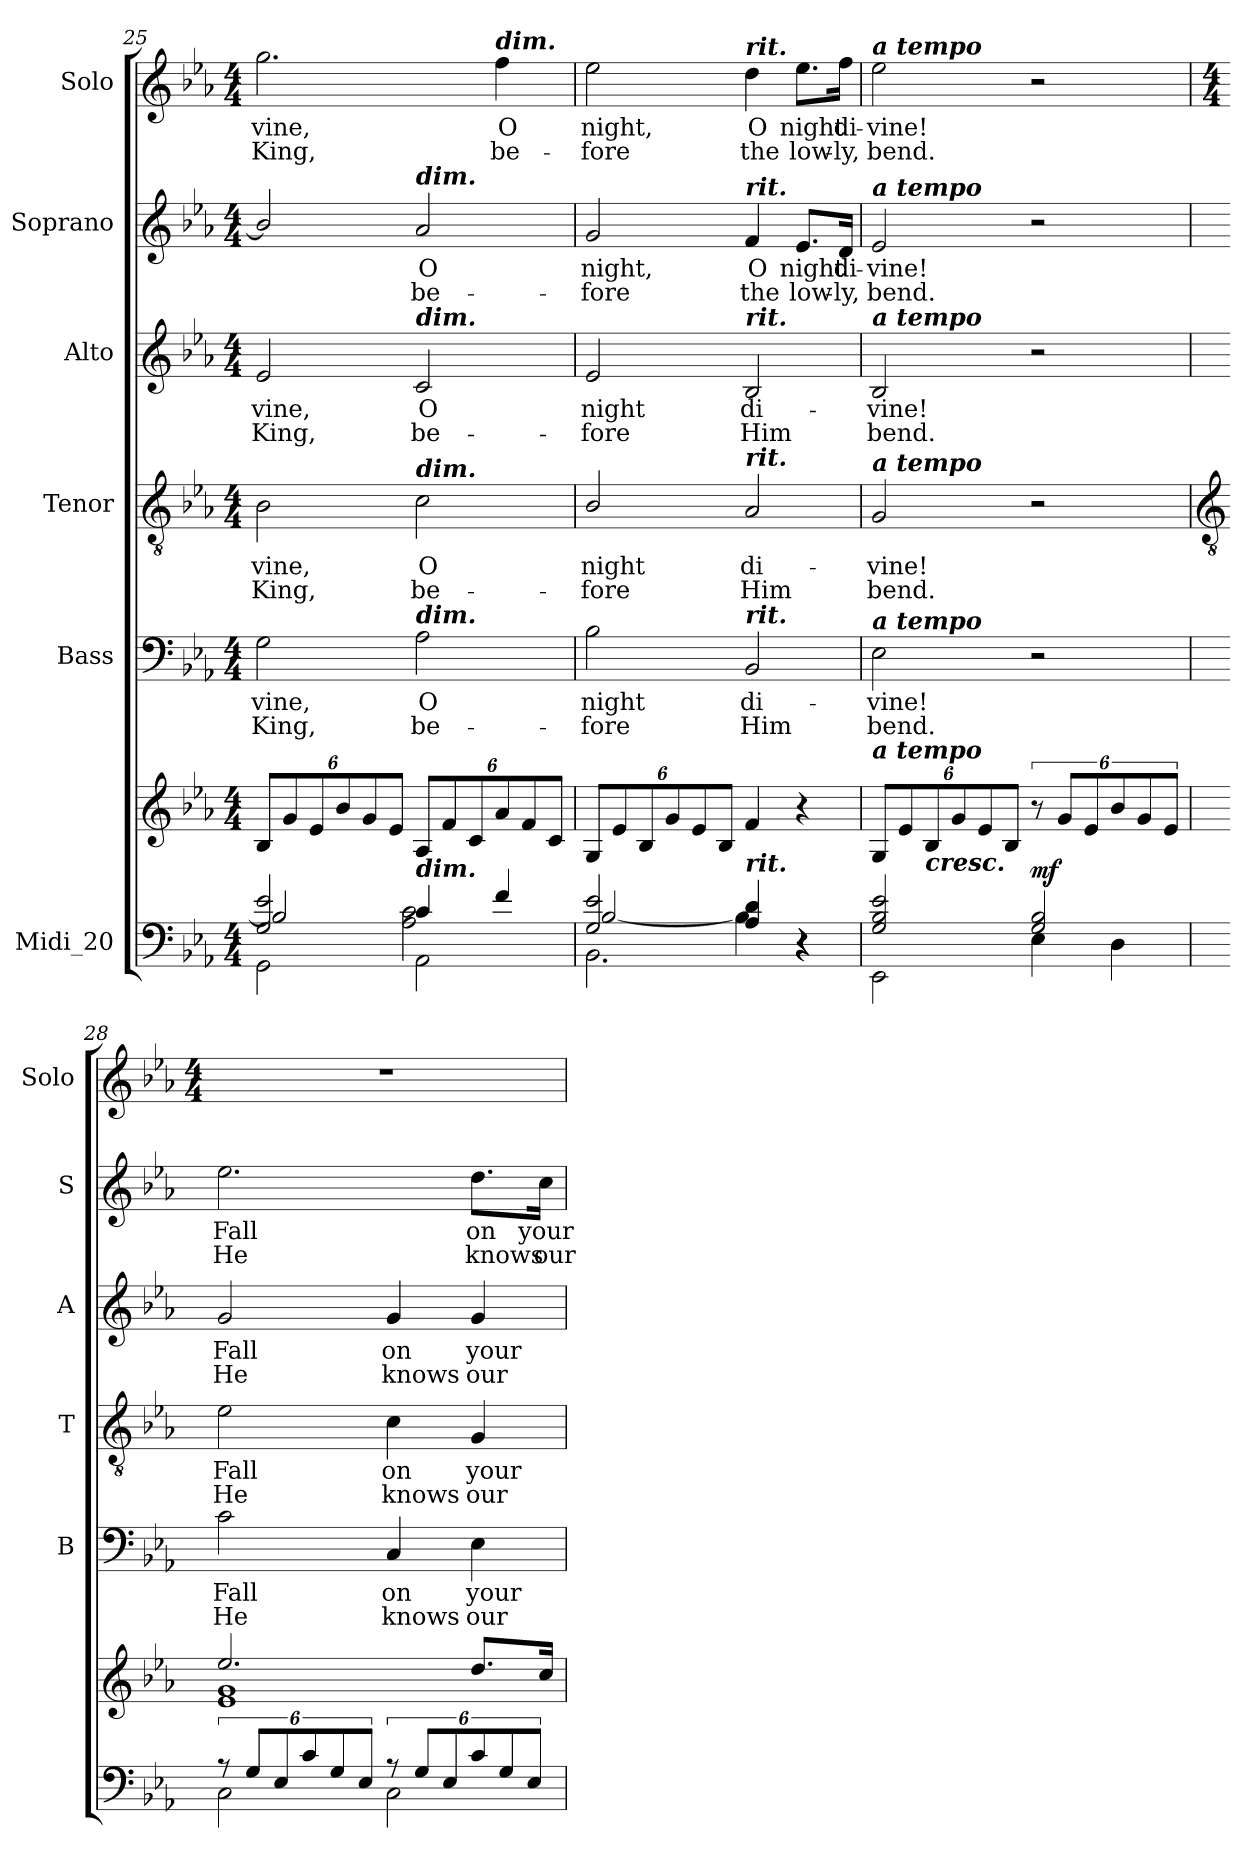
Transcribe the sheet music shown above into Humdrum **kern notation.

**kern	**kern	**dynam	**kern	**text	**text	**kern	**text	**text	**kern	**text	**text	**kern	**text	**text	**kern	**text	**text
*part6	*part6	*part6	*part5	*part5	*part5	*part4	*part4	*part4	*part3	*part3	*part3	*part2	*part2	*part2	*part1	*part1	*part1
*staff7	*staff6	*staff6/7	*staff5	*staff5	*staff5	*staff4	*staff4	*staff4	*staff3	*staff3	*staff3	*staff2	*staff2	*staff2	*staff1	*staff1	*staff1
*I"Midi_20	*	*	*I"Bass	*	*	*I"Tenor	*	*	*I"Alto	*	*	*I"Soprano	*	*	*I"Solo	*	*
*	*	*	*I'B	*	*	*I'T	*	*	*I'A	*	*	*I'S	*	*	*I'Solo	*	*
*clefF4	*clefG2	*	*clefF4	*	*	*clefGv2	*	*	*clefG2	*	*	*clefG2	*	*	*clefG2	*	*
*k[b-e-a-]	*k[b-e-a-]	*	*k[b-e-a-]	*	*	*k[b-e-a-]	*	*	*k[b-e-a-]	*	*	*k[b-e-a-]	*	*	*k[b-e-a-]	*	*
*E-:	*E-:	*	*E-:	*	*	*E-:	*	*	*E-:	*	*	*E-:	*	*	*E-:	*	*
*M4/4	*M4/4	*	*M4/4	*	*	*M4/4	*	*	*M4/4	*	*	*M4/4	*	*	*M4/4	*	*
=25	=25	=25	=25	=25	=25	=25	=25	=25	=25	=25	=25	=25	=25	=25	=25	=25	=25
*^	*	*	*	*	*	*	*	*	*	*	*	*	*	*	*	*	*
*	*^	*	*	*	*	*	*	*	*	*	*	*	*	*	*	*	*	*
!	!	!	!	!	!	!LO:LY:b	!LO:LY:b	!	!LO:LY:b	!LO:LY:b	!	!LO:LY:b	!LO:LY:b	!	!	!	!	!LO:LY:b	!LO:LY:b
2G/ 2e-/	2B-/]	2GG\	12B-L	.	2G	vine,	King,	2B-	vine,	King,	2e-	vine,	King,	2b-/]	.	.	2.gg	vine,	King,
.	.	.	12g	.	.	.	.	.	.	.	.	.	.	.	.	.	.	.	.
.	.	.	12e-	.	.	.	.	.	.	.	.	.	.	.	.	.	.	.	.
.	.	.	12b-	.	.	.	.	.	.	.	.	.	.	.	.	.	.	.	.
.	.	.	12g	.	.	.	.	.	.	.	.	.	.	.	.	.	.	.	.
.	.	.	12e-J	.	.	.	.	.	.	.	.	.	.	.	.	.	.	.	.
!	!	!	!	!	!	!	!	!	!	!	!	!	!	!LO:TX:a:Bi:t=dim.	!	!	!	!	!
!	!	!	!	!	!	!	!	!	!	!	!LO:TX:a:Bi:t=dim.	!	!	!	!	!	!	!	!
!	!	!	!	!	!	!	!	!LO:TX:a:Bi:t=dim.	!	!	!	!	!	!	!	!	!	!	!
!	!	!	!	!	!LO:TX:a:Bi:t=dim.	!	!	!	!	!	!	!	!	!	!	!	!	!	!
!LO:TX:a:Bi:t=dim.	!	!	!	!	!	!	!	!	!	!	!	!	!	!	!	!	!	!	!
!	!	!	!	!	!	!LO:LY:b	!LO:LY:b	!	!LO:LY:b	!LO:LY:b	!	!LO:LY:b	!LO:LY:b	!	!LO:LY:b	!LO:LY:b	!	!	!
4c/	2A-\ 2c\	2AA-\	12A-L	.	2A-	O	be-	2c	O	be-	2c	O	be-	2a-	O	be-	.	.	.
.	.	.	12f	.	.	.	.	.	.	.	.	.	.	.	.	.	.	.	.
.	.	.	12c	.	.	.	.	.	.	.	.	.	.	.	.	.	.	.	.
!	!	!	!	!	!	!	!	!	!	!	!	!	!	!	!	!	!LO:TX:a:Bi:t=dim.	!	!
!	!	!	!	!	!	!	!	!	!	!	!	!	!	!	!	!	!	!LO:LY:b	!LO:LY:b
4f/	.	.	12a-	.	.	.	.	.	.	.	.	.	.	.	.	.	4ff	O	be-
.	.	.	12f	.	.	.	.	.	.	.	.	.	.	.	.	.	.	.	.
.	.	.	12cJ	.	.	.	.	.	.	.	.	.	.	.	.	.	.	.	.
=26	=26	=26	=26	=26	=26	=26	=26	=26	=26	=26	=26	=26	=26	=26	=26	=26	=26	=26	=26
!	!	!	!	!	!	!LO:LY:b	!LO:LY:b	!	!LO:LY:b	!LO:LY:b	!	!LO:LY:b	!LO:LY:b	!	!LO:LY:b	!LO:LY:b	!	!LO:LY:b	!LO:LY:b
2G/ 2e-/	[2B-/	2.BB-\	12GL	.	2B-\	-night	fore	2B-/	-night	fore	2e-	-night	fore	2g	-night,	fore	2ee-	-night,	fore
.	.	.	12e-	.	.	.	.	.	.	.	.	.	.	.	.	.	.	.	.
.	.	.	12B-	.	.	.	.	.	.	.	.	.	.	.	.	.	.	.	.
.	.	.	12g	.	.	.	.	.	.	.	.	.	.	.	.	.	.	.	.
.	.	.	12e-	.	.	.	.	.	.	.	.	.	.	.	.	.	.	.	.
.	.	.	12B-J	.	.	.	.	.	.	.	.	.	.	.	.	.	.	.	.
!	!	!	!	!	!	!	!	!	!	!	!	!	!	!	!	!	!LO:TX:a:Bi:t=rit.	!	!
!	!	!	!	!	!	!	!	!	!	!	!	!	!	!LO:TX:a:Bi:t=rit.	!	!	!	!	!
!	!	!	!	!	!	!	!	!	!	!	!LO:TX:a:Bi:t=rit.	!	!	!	!	!	!	!	!
!	!	!	!	!	!	!	!	!LO:TX:a:Bi:t=rit.	!	!	!	!	!	!	!	!	!	!	!
!	!	!	!	!	!LO:TX:a:Bi:t=rit.	!	!	!	!	!	!	!	!	!	!	!	!	!	!
!LO:TX:a:Bi:t=rit.	!	!	!	!	!	!	!	!	!	!	!	!	!	!	!	!	!	!	!
!	!	!	!	!	!	!LO:LY:b	!LO:LY:b	!	!LO:LY:b	!LO:LY:b	!	!LO:LY:b	!LO:LY:b	!	!LO:LY:b	!LO:LY:b	!	!LO:LY:b	!LO:LY:b
4A-/ 4d/	4B-]	.	4f	.	2BB-	di-	-Him	2A-	di-	-Him	2B-	di-	-Him	4f	O	the	4dd	O	the
!	!	!	!	!	!	!	!	!	!	!	!	!	!	!	!LO:LY:b	!LO:LY:b	!	!LO:LY:b	!LO:LY:b
4r	4r	4r	4r	.	.	.	.	.	.	.	.	.	.	8.e-/L	night	low-	8.ee-\L	night	low-
!	!	!	!	!	!	!	!	!	!	!	!	!	!	!	!LO:LY:b	!LO:LY:b	!	!LO:LY:b	!LO:LY:b
.	.	.	.	.	.	.	.	.	.	.	.	.	.	16d/Jk	-di-	-ly,	16ff\Jk	-di-	-ly,
=27	=27	=27	=27	=27	=27	=27	=27	=27	=27	=27	=27	=27	=27	=27	=27	=27	=27	=27	=27
!	!	!	!	!	!	!	!	!	!	!	!	!	!	!	!	!	!LO:TX:a:Bi:t=a tempo	!	!
!	!	!	!	!	!	!	!	!	!	!	!	!	!	!LO:TX:a:Bi:t=a tempo	!	!	!	!	!
!	!	!	!	!	!	!	!	!	!	!	!LO:TX:a:Bi:t=a tempo	!	!	!	!	!	!	!	!
!	!	!	!	!	!	!	!	!LO:TX:a:Bi:t=a tempo	!	!	!	!	!	!	!	!	!	!	!
!	!	!	!	!	!LO:TX:a:Bi:t=a tempo	!	!	!	!	!	!	!	!	!	!	!	!	!	!
!	!	!	!LO:TX:a:Bi:t=a tempo	!	!	!	!	!	!	!	!	!	!	!	!	!	!	!	!
!	!	!	!	!	!	!LO:LY:b	!LO:LY:b	!	!LO:LY:b	!LO:LY:b	!	!LO:LY:b	!LO:LY:b	!	!LO:LY:b	!LO:LY:b	!	!LO:LY:b	!LO:LY:b
2G/ 2B-/ 2e-/	1ryy	2EE-\	12GL	.	2E-	vine!	bend.	2G	vine!	bend.	2B-	vine!	bend.	2e-	vine!	bend.	2ee-	vine!	bend.
.	.	.	12e-	.	.	.	.	.	.	.	.	.	.	.	.	.	.	.	.
!	!	!	!LO:TX:b:Bi:t=cresc.	!	!	!	!	!	!	!	!	!	!	!	!	!	!	!	!
.	.	.	12B-	.	.	.	.	.	.	.	.	.	.	.	.	.	.	.	.
.	.	.	12g	.	.	.	.	.	.	.	.	.	.	.	.	.	.	.	.
.	.	.	12e-	.	.	.	.	.	.	.	.	.	.	.	.	.	.	.	.
.	.	.	12B-J	.	.	.	.	.	.	.	.	.	.	.	.	.	.	.	.
!	!	!	!	!LO:DY:a=2	!	!	!	!	!	!	!	!	!	!	!	!	!	!	!
2G/ 2B-/	.	4E-\	12r	mf	2r	.	.	2r	.	.	2r	.	.	2r	.	.	2r	.	.
.	.	.	12gL	.	.	.	.	.	.	.	.	.	.	.	.	.	.	.	.
.	.	.	12e-	.	.	.	.	.	.	.	.	.	.	.	.	.	.	.	.
.	.	4D\	12b-	.	.	.	.	.	.	.	.	.	.	.	.	.	.	.	.
.	.	.	12g	.	.	.	.	.	.	.	.	.	.	.	.	.	.	.	.
.	.	.	12e-J	.	.	.	.	.	.	.	.	.	.	.	.	.	.	.	.
*v	*v	*v	*	*	*	*	*	*	*	*	*	*	*	*	*	*	*	*	*
!!LO:LB:g=z
=28	=28	=28	=28	=28	=28	=28	=28	=28	=28	=28	=28	=28	=28	=28	=28	=28	=28
*	*	*	*	*	*	*clefGv2	*	*	*	*	*	*	*	*	*	*	*
*	*	*	*	*	*	*	*	*	*	*	*	*	*	*	*M4/4	*	*
*^	*^	*	*	*	*	*	*	*	*	*	*	*	*	*	*	*	*
!	!	!	!	!	!	!LO:LY:b	!LO:LY:b	!	!LO:LY:b	!LO:LY:b	!	!LO:LY:b	!LO:LY:b	!	!LO:LY:b	!LO:LY:b	!	!	!
12r	2C\	2.ee-/	1e-\ 1g\	.	2c	Fall	He	2e-	Fall	He	2g	Fall	He	2.ee-	Fall	He	1r	.	.
12G/L	.	.	.	.	.	.	.	.	.	.	.	.	.	.	.	.	.	.	.
12E-/	.	.	.	.	.	.	.	.	.	.	.	.	.	.	.	.	.	.	.
12c/	.	.	.	.	.	.	.	.	.	.	.	.	.	.	.	.	.	.	.
12G/	.	.	.	.	.	.	.	.	.	.	.	.	.	.	.	.	.	.	.
12E-/J	.	.	.	.	.	.	.	.	.	.	.	.	.	.	.	.	.	.	.
!	!	!	!	!	!	!LO:LY:b	!LO:LY:b	!	!LO:LY:b	!LO:LY:b	!	!LO:LY:b	!LO:LY:b	!	!	!	!	!	!
12r	2C\	.	.	.	4C	on	knows	4c	on	knows	4g	on	knows	.	.	.	.	.	.
12G/L	.	.	.	.	.	.	.	.	.	.	.	.	.	.	.	.	.	.	.
12E-/	.	.	.	.	.	.	.	.	.	.	.	.	.	.	.	.	.	.	.
!	!	!	!	!	!	!LO:LY:b	!LO:LY:b	!	!LO:LY:b	!LO:LY:b	!	!LO:LY:b	!LO:LY:b	!	!LO:LY:b	!LO:LY:b	!	!	!
12c/	.	8.dd/L	.	.	4E-	your	our	4G	your	our	4g	your	our	8.dd\L	on	knows	.	.	.
12G/	.	.	.	.	.	.	.	.	.	.	.	.	.	.	.	.	.	.	.
12E-/J	.	.	.	.	.	.	.	.	.	.	.	.	.	.	.	.	.	.	.
!	!	!	!	!	!	!	!	!	!	!	!	!	!	!	!LO:LY:b	!LO:LY:b	!	!	!
.	.	16cc/J	.	.	.	.	.	.	.	.	.	.	.	16cc\Jk	your	our	.	.	.
*v	*v	*	*	*	*	*	*	*	*	*	*	*	*	*	*	*	*	*	*
*	*v	*v	*	*	*	*	*	*	*	*	*	*	*	*	*	*	*	*
=	=	=	=	=	=	=	=	=	=	=	=	=	=	=	=	=	=
*-	*-	*-	*-	*-	*-	*-	*-	*-	*-	*-	*-	*-	*-	*-	*-	*-	*-
